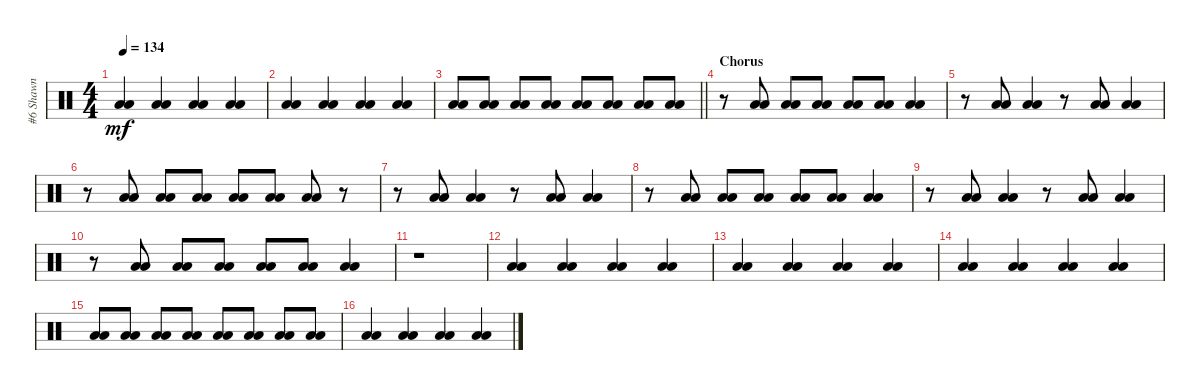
\track ("#6 Shawn" "#6 Shawn") {instrument percussion}
\staff {score}
\articulation defaults
\ts (4 4)
\tempo 134
\clef neutral
\ks c
("Low Floor Tom (hit)" "Low Floor Tom (hit)").4{dy mf} ("Low Tom (hit)" "Low Tom (hit)").4 ("Low Floor Tom (hit)" "Low Floor Tom (hit)").4 ("Low Tom (hit)" "Low Tom (hit)").4 |
("Low Floor Tom (hit)" "Low Floor Tom (hit)").4 ("Low Tom (hit)" "Low Tom (hit)").4 ("Low Floor Tom (hit)" "Low Floor Tom (hit)").4 ("Low Tom (hit)" "Low Tom (hit)").4 |
\barLineRight lightlight
("Low Tom (hit)" "Low Floor Tom (hit)").8 ("Low Tom (hit)" "Low Floor Tom (hit)").8 ("Low Tom (hit)" "Low Floor Tom (hit)").8 ("Low Tom (hit)" "Low Floor Tom (hit)").8 ("Low Tom (hit)" "Low Floor Tom (hit)").8 ("Low Tom (hit)" "Low Floor Tom (hit)").8 ("Low Tom (hit)" "Low Floor Tom (hit)").8 ("Low Tom (hit)" "Low Floor Tom (hit)").8 |
\section ("" "Chorus")
r.8 ("Low Tom (hit)" "Low Floor Tom (hit)").8 ("Low Tom (hit)" "Low Floor Tom (hit)").8 ("Low Tom (hit)" "Low Floor Tom (hit)").8 ("Low Tom (hit)" "Low Floor Tom (hit)").8 ("Low Tom (hit)" "Low Floor Tom (hit)").8 ("Low Tom (hit)" "Low Floor Tom (hit)").4 |
r.8 ("Low Tom (hit)" "Low Floor Tom (hit)").8 ("Low Tom (hit)" "Low Floor Tom (hit)").4 r.8 ("Low Tom (hit)" "Low Floor Tom (hit)").8 ("Low Tom (hit)" "Low Floor Tom (hit)").4 |
r.8 ("Low Tom (hit)" "Low Floor Tom (hit)").8 ("Low Tom (hit)" "Low Floor Tom (hit)").8 ("Low Tom (hit)" "Low Floor Tom (hit)").8 ("Low Tom (hit)" "Low Floor Tom (hit)").8 ("Low Tom (hit)" "Low Floor Tom (hit)").8 ("Low Tom (hit)" "Low Floor Tom (hit)").8 r.8 |
r.8 ("Low Tom (hit)" "Low Floor Tom (hit)").8 ("Low Tom (hit)" "Low Floor Tom (hit)").4 r.8 ("Low Tom (hit)" "Low Floor Tom (hit)").8 ("Low Tom (hit)" "Low Floor Tom (hit)").4 |
r.8 ("Low Tom (hit)" "Low Floor Tom (hit)").8 ("Low Tom (hit)" "Low Floor Tom (hit)").8 ("Low Tom (hit)" "Low Floor Tom (hit)").8 ("Low Tom (hit)" "Low Floor Tom (hit)").8 ("Low Tom (hit)" "Low Floor Tom (hit)").8 ("Low Tom (hit)" "Low Floor Tom (hit)").4 |
r.8 ("Low Tom (hit)" "Low Floor Tom (hit)").8 ("Low Tom (hit)" "Low Floor Tom (hit)").4 r.8 ("Low Tom (hit)" "Low Floor Tom (hit)").8 ("Low Tom (hit)" "Low Floor Tom (hit)").4 |
r.8 ("Low Tom (hit)" "Low Floor Tom (hit)").8 ("Low Tom (hit)" "Low Floor Tom (hit)").8 ("Low Tom (hit)" "Low Floor Tom (hit)").8 ("Low Tom (hit)" "Low Floor Tom (hit)").8 ("Low Tom (hit)" "Low Floor Tom (hit)").8 ("Low Tom (hit)" "Low Floor Tom (hit)").4 |
r.1 |
("Low Floor Tom (hit)" "Low Floor Tom (hit)").4 ("Low Tom (hit)" "Low Tom (hit)").4 ("Low Floor Tom (hit)" "Low Floor Tom (hit)").4 ("Low Tom (hit)" "Low Tom (hit)").4 |
("Low Floor Tom (hit)" "Low Floor Tom (hit)").4 ("Low Tom (hit)" "Low Tom (hit)").4 ("Low Floor Tom (hit)" "Low Floor Tom (hit)").4 ("Low Tom (hit)" "Low Tom (hit)").4 |
("Low Floor Tom (hit)" "Low Floor Tom (hit)").4 ("Low Tom (hit)" "Low Tom (hit)").4 ("Low Floor Tom (hit)" "Low Floor Tom (hit)").4 ("Low Tom (hit)" "Low Tom (hit)").4 |
("Low Tom (hit)" "Low Floor Tom (hit)").8 ("Low Tom (hit)" "Low Floor Tom (hit)").8 ("Low Tom (hit)" "Low Floor Tom (hit)").8 ("Low Tom (hit)" "Low Floor Tom (hit)").8 ("Low Tom (hit)" "Low Floor Tom (hit)").8 ("Low Tom (hit)" "Low Floor Tom (hit)").8 ("Low Tom (hit)" "Low Floor Tom (hit)").8 ("Low Tom (hit)" "Low Floor Tom (hit)").8 |
("Low Floor Tom (hit)" "Low Floor Tom (hit)").4 ("Low Tom (hit)" "Low Tom (hit)").4 ("Low Floor Tom (hit)" "Low Floor Tom (hit)").4 ("Low Tom (hit)" "Low Tom (hit)").4
